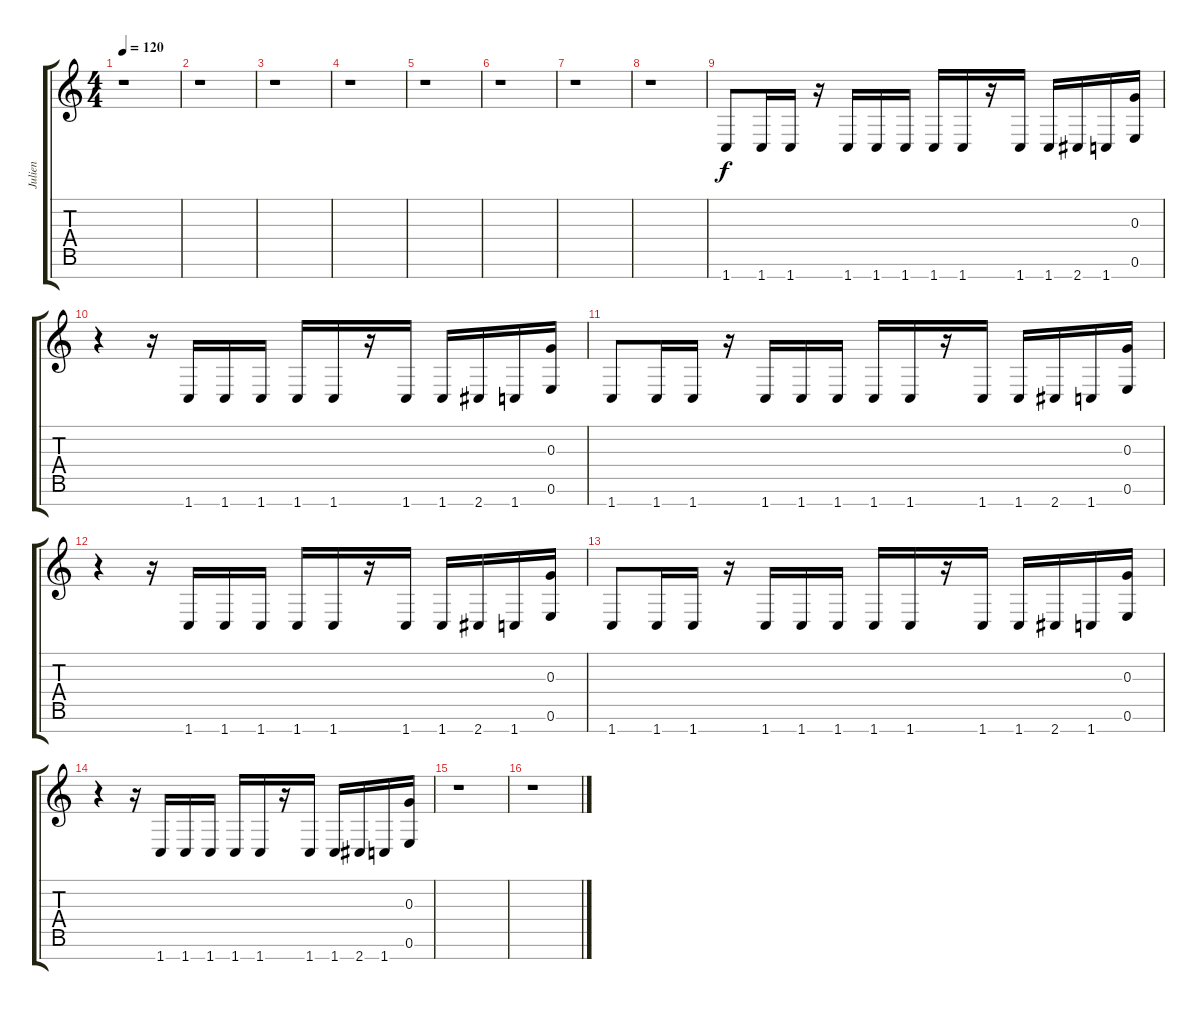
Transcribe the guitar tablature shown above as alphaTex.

\track ("Julien" "Julien") {instrument electricbasspick}
\staff {score tabs}
\tuning (E4 B3 G3 D3 A2 E2 B1) {hide}
\ts (4 4)
\tempo 120
\clef g2
\ks c
r.1{dy f instrument electricbasspick} |
r.1 |
r.1 |
r.1 |
r.1 |
r.1 |
r.1 |
r.1 |
1.7.8 1.7.16 1.7.16 r.16 1.7.16 1.7.16 1.7.16 1.7.16 1.7.16 r.16 1.7.16 1.7.16 2.7.16 1.7.16 (0.3 0.6).16 |
r.4 r.16 1.7.16 1.7.16 1.7.16 1.7.16 1.7.16 r.16 1.7.16 1.7.16 2.7.16 1.7.16 (0.3 0.6).16 |
1.7.8 1.7.16 1.7.16 r.16 1.7.16 1.7.16 1.7.16 1.7.16 1.7.16 r.16 1.7.16 1.7.16 2.7.16 1.7.16 (0.3 0.6).16 |
r.4 r.16 1.7.16 1.7.16 1.7.16 1.7.16 1.7.16 r.16 1.7.16 1.7.16 2.7.16 1.7.16 (0.3 0.6).16 |
1.7.8 1.7.16 1.7.16 r.16 1.7.16 1.7.16 1.7.16 1.7.16 1.7.16 r.16 1.7.16 1.7.16 2.7.16 1.7.16 (0.3 0.6).16 |
r.4 r.16 1.7.16 1.7.16 1.7.16 1.7.16 1.7.16 r.16 1.7.16 1.7.16 2.7.16 1.7.16 (0.3 0.6).16 |
r.1 |
r.1
